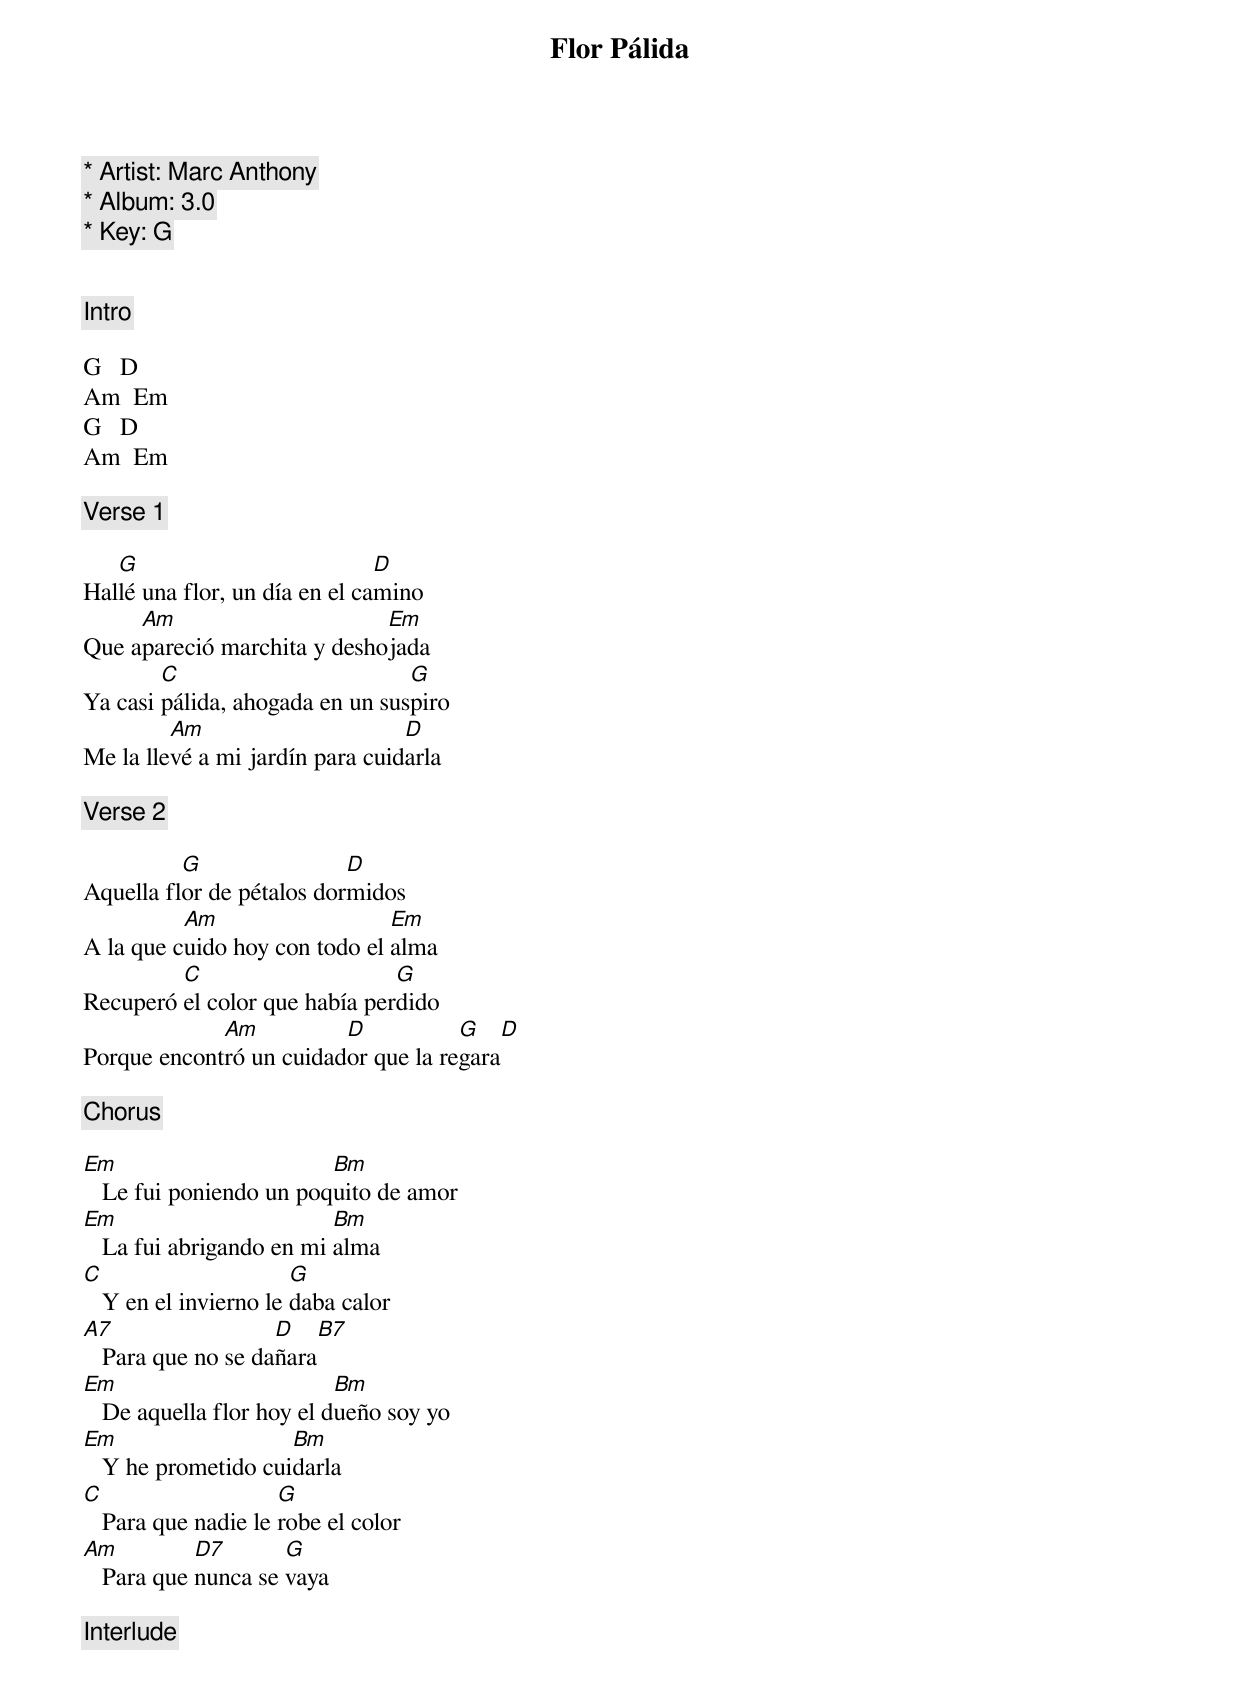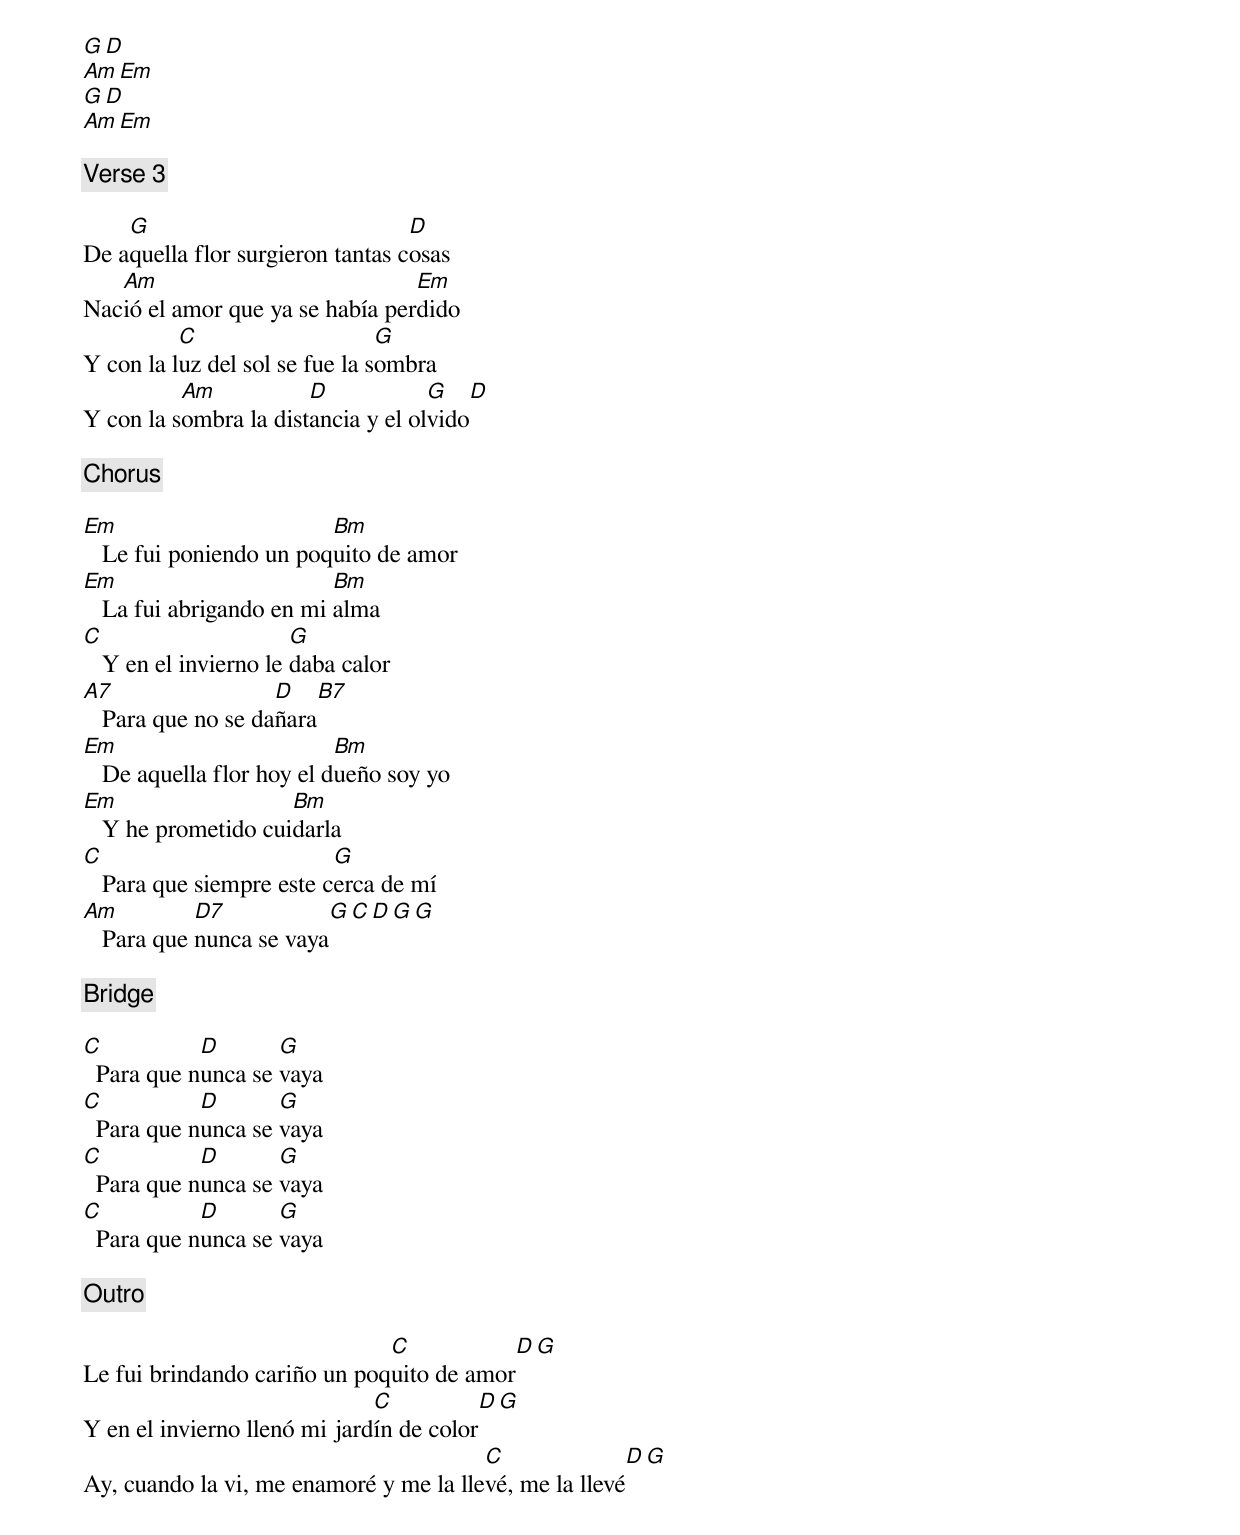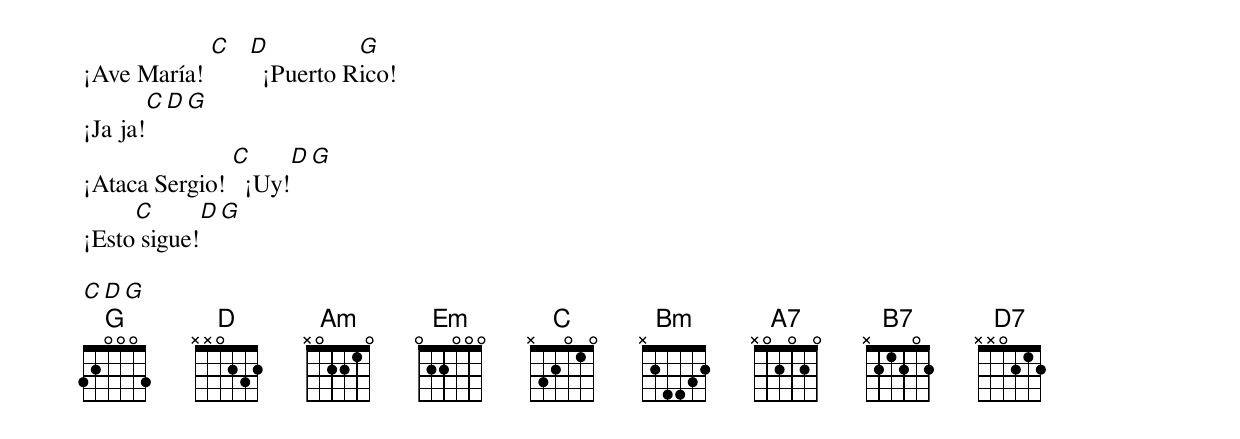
Flor Pálida

* Artist: Marc Anthony
* Album: 3.0
* Key: G


[Intro]

G   D
Am  Em
G   D
Am  Em

[Verse 1]

   G                           D
Hallé una flor, un día en el camino
     Am                      Em
Que apareció marchita y deshojada
        C                        G
Ya casi pálida, ahogada en un suspiro
         Am                      D
Me la llevé a mi jardín para cuidarla

[Verse 2]

          G                D
Aquella flor de pétalos dormidos
          Am                   Em
A la que cuido hoy con todo el alma
         C                     G
Recuperó el color que había perdido
             Am          D           G     D
Porque encontró un cuidador que la regara

[Chorus]

Em                       Bm
   Le fui poniendo un poquito de amor
Em                        Bm
   La fui abrigando en mi alma
C                      G
   Y en el invierno le daba calor
A7                  D    B7
   Para que no se dañara
Em                         Bm
   De aquella flor hoy el dueño soy yo
Em                   Bm
   Y he prometido cuidarla
C                    G
   Para que nadie le robe el color
Am          D7       G
   Para que nunca se vaya

[Interlude]

G   D
Am  Em
G   D
Am  Em

[Verse 3]

    G                             D
De aquella flor surgieron tantas cosas
   Am                            Em
Nació el amor que ya se había perdido
          C                     G
Y con la luz del sol se fue la sombra
          Am           D            G     D
Y con la sombra la distancia y el olvido

[Chorus]

Em                       Bm
   Le fui poniendo un poquito de amor
Em                        Bm
   La fui abrigando en mi alma
C                      G
   Y en el invierno le daba calor
A7                  D    B7
   Para que no se dañara
Em                         Bm
   De aquella flor hoy el dueño soy yo
Em                   Bm
   Y he prometido cuidarla
C                         G
   Para que siempre este cerca de mí
Am          D7             G C D G G
   Para que nunca se vaya

[Bridge]

C           D       G
  Para que nunca se vaya
C           D       G
  Para que nunca se vaya
C           D       G
  Para que nunca se vaya
C           D       G
  Para que nunca se vaya

[Outro]

                              C            D  G
Le fui brindando cariño un poquito de amor
                              C           D  G
Y en el invierno llenó mi jardín de color
                                        C               D  G
Ay, cuando la vi, me enamoré y me la llevé, me la llevé
            C  D          G
¡Ave María!      ¡Puerto Rico!
         C  D  G
¡Ja ja!
               C      D  G
¡Ataca Sergio!   ¡Uy!
     C       D  G
¡Esto sigue!

C  D  G
